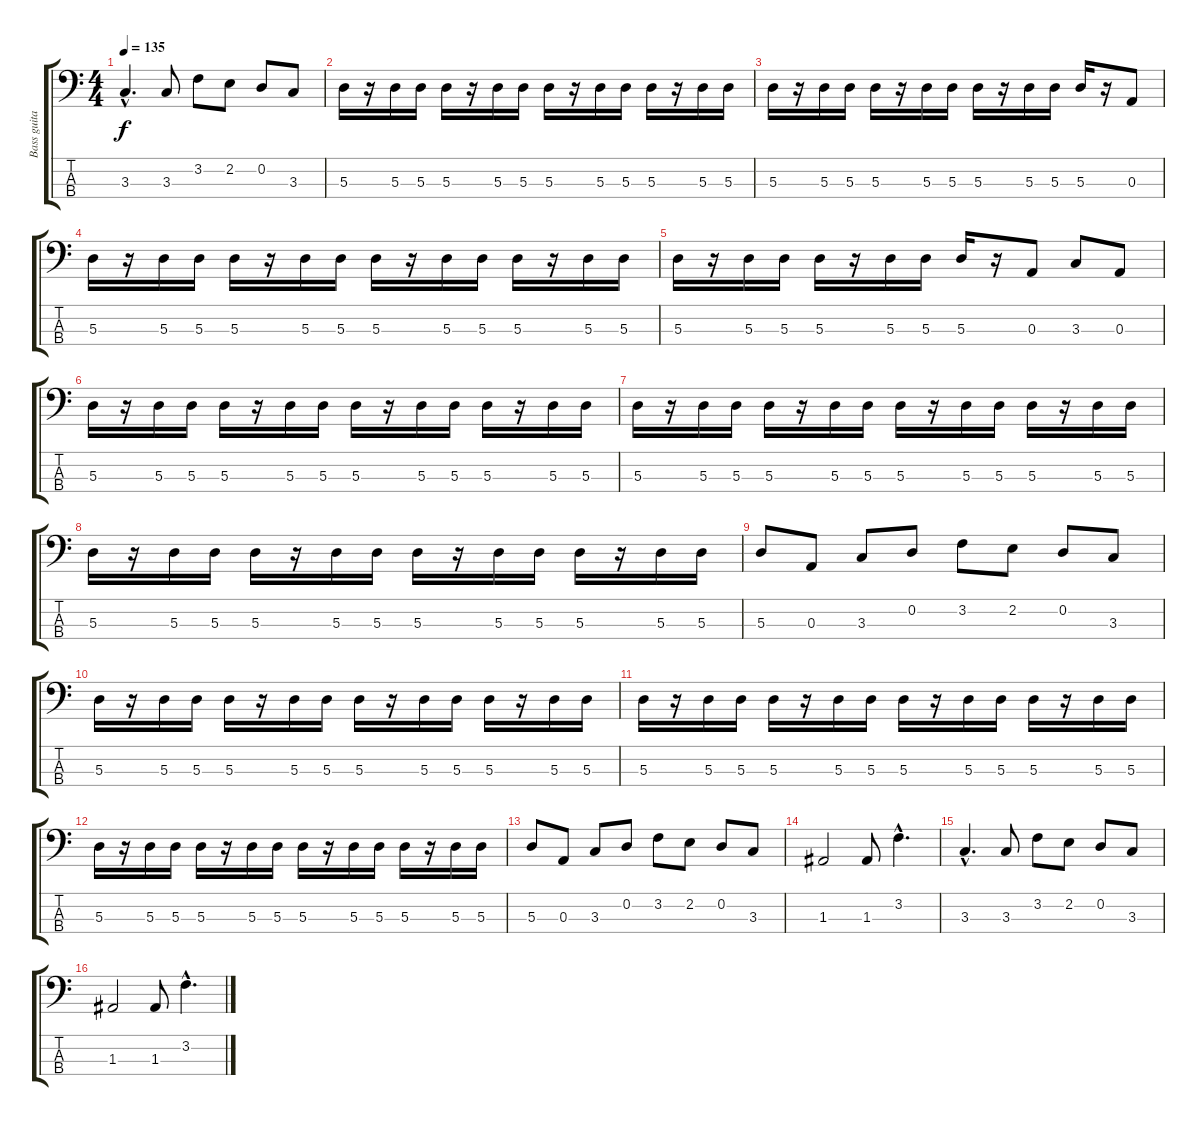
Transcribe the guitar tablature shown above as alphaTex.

\track ("Bass guitar" "Bass guita") {instrument electricbassfinger}
\staff {score tabs}
\tuning (G2 D2 A1 E1) {hide}
\ts (4 4)
\tempo 135
\clef f4
\ks c
3.3{hac}.4{d dy f} 3.3.8 3.2.8 2.2.8 0.2.8 3.3.8 |
5.3.16 r.16 5.3.16 5.3.16 5.3.16 r.16 5.3.16 5.3.16 5.3.16 r.16 5.3.16 5.3.16 5.3.16 r.16 5.3.16 5.3.16 |
5.3.16 r.16 5.3.16 5.3.16 5.3.16 r.16 5.3.16 5.3.16 5.3.16 r.16 5.3.16 5.3.16 5.3.16 r.16 0.3.8 |
5.3.16 r.16 5.3.16 5.3.16 5.3.16 r.16 5.3.16 5.3.16 5.3.16 r.16 5.3.16 5.3.16 5.3.16 r.16 5.3.16 5.3.16 |
5.3.16 r.16 5.3.16 5.3.16 5.3.16 r.16 5.3.16 5.3.16 5.3.16 r.16 0.3.8 3.3.8 0.3.8 |
5.3.16 r.16 5.3.16 5.3.16 5.3.16 r.16 5.3.16 5.3.16 5.3.16 r.16 5.3.16 5.3.16 5.3.16 r.16 5.3.16 5.3.16 |
5.3.16 r.16 5.3.16 5.3.16 5.3.16 r.16 5.3.16 5.3.16 5.3.16 r.16 5.3.16 5.3.16 5.3.16 r.16 5.3.16 5.3.16 |
5.3.16 r.16 5.3.16 5.3.16 5.3.16 r.16 5.3.16 5.3.16 5.3.16 r.16 5.3.16 5.3.16 5.3.16 r.16 5.3.16 5.3.16 |
5.3.8 0.3.8 3.3.8 0.2.8 3.2.8 2.2.8 0.2.8 3.3.8 |
5.3.16 r.16 5.3.16 5.3.16 5.3.16 r.16 5.3.16 5.3.16 5.3.16 r.16 5.3.16 5.3.16 5.3.16 r.16 5.3.16 5.3.16 |
5.3.16 r.16 5.3.16 5.3.16 5.3.16 r.16 5.3.16 5.3.16 5.3.16 r.16 5.3.16 5.3.16 5.3.16 r.16 5.3.16 5.3.16 |
5.3.16 r.16 5.3.16 5.3.16 5.3.16 r.16 5.3.16 5.3.16 5.3.16 r.16 5.3.16 5.3.16 5.3.16 r.16 5.3.16 5.3.16 |
5.3.8 0.3.8 3.3.8 0.2.8 3.2.8 2.2.8 0.2.8 3.3.8 |
1.3.2 1.3.8 3.2{hac}.4{d} |
3.3{hac}.4{d} 3.3.8 3.2.8 2.2.8 0.2.8 3.3.8 |
1.3.2 1.3.8 3.2{hac}.4{d}
